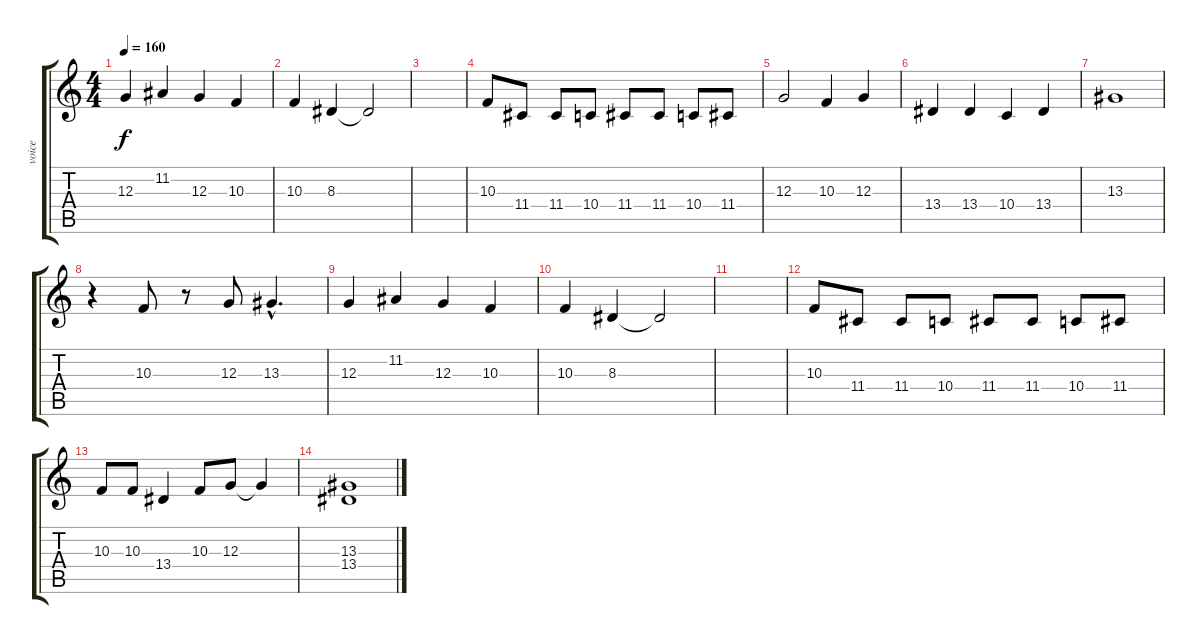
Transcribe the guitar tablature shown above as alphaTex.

\track ("voice" "voice") {instrument sopranosax}
\staff {score tabs}
\tuning (E4 B3 G3 D3 A2 E2) {hide}
\ts (4 4)
\tempo 160
\clef g2
\ks c
12.3.4{dy f} 11.2.4 12.3.4 10.3.4 |
10.3.4 8.3.4 8.3{t}.2 |
|
10.3.8 11.4.8 11.4.8 10.4.8 11.4.8 11.4.8 10.4.8 11.4.8 |
12.3.2 10.3.4 12.3.4 |
13.4.4 13.4.4 10.4.4 13.4.4 |
13.3.1 |
r.4 10.3.8 r.8 12.3.8 13.3{hac}.4{d} |
12.3.4 11.2.4 12.3.4 10.3.4 |
10.3.4 8.3.4 8.3{t}.2 |
|
10.3.8 11.4.8 11.4.8 10.4.8 11.4.8 11.4.8 10.4.8 11.4.8 |
10.3.8 10.3.8 13.4.4 10.3.8 12.3.8 12.3{t}.4 |
(13.3 13.4).1
